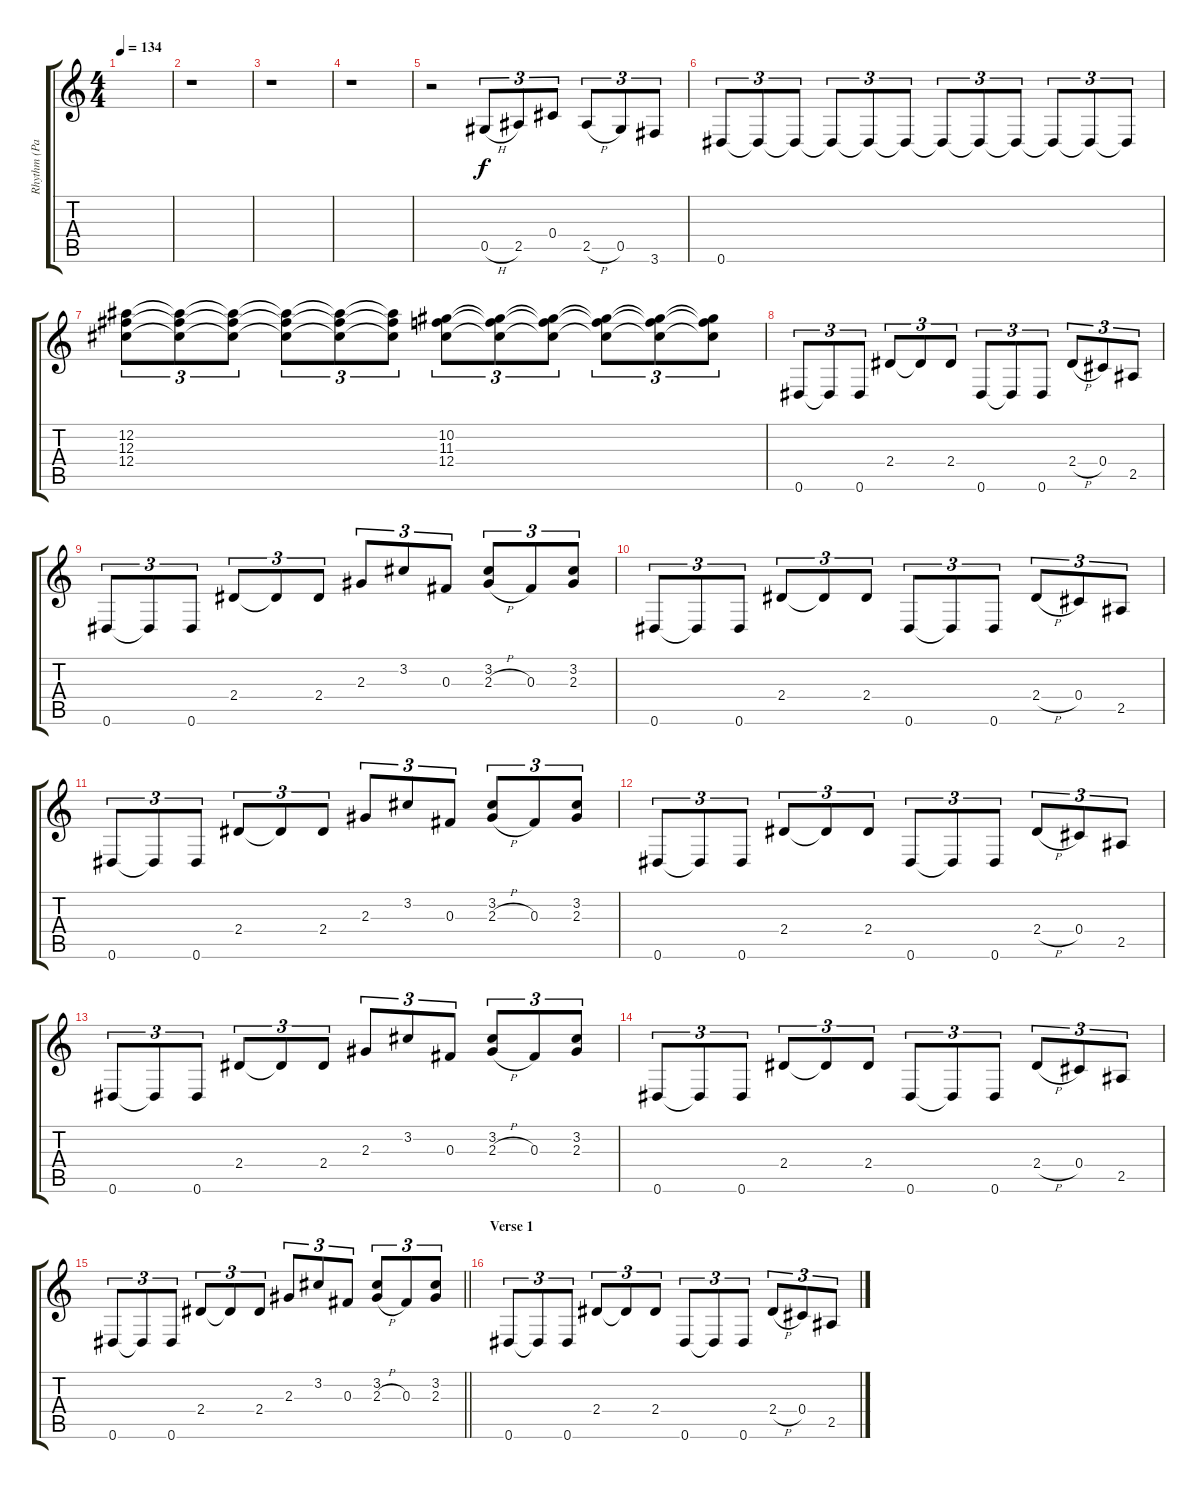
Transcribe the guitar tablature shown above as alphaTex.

\track ("Rhythm (Paul Stanley)" "Rhythm (Pa") {instrument distortionguitar}
\staff {score tabs}
\tuning (Eb4 Bb3 Gb3 Db3 Ab2 Eb2) {hide}
\ts (4 4)
\tempo 134
\clef g2
\ks c
|
r.1 |
r.1 |
r.1 |
r.2 0.5{h}.8{tu (3 2)} 2.5.8{tu (3 2)} 0.4.8{tu (3 2)} 2.5{h}.8{tu (3 2)} 0.5.8{tu (3 2)} 3.6.8{tu (3 2)} |
0.6.8{tu (3 2)} 0.6{t}.8{tu (3 2)} 0.6{t}.8{tu (3 2)} 0.6{t}.8{tu (3 2)} 0.6{t}.8{tu (3 2)} 0.6{t}.8{tu (3 2)} 0.6{t}.8{tu (3 2)} 0.6{t}.8{tu (3 2)} 0.6{t}.8{tu (3 2)} 0.6{t}.8{tu (3 2)} 0.6{t}.8{tu (3 2)} 0.6{t}.8{tu (3 2)} |
(12.2 12.3 12.4).8{tu (3 2)} (12.2{t} 12.3{t} 12.4{t}).8{tu (3 2)} (12.2{t} 12.3{t} 12.4{t}).8{tu (3 2)} (12.2{t} 12.3{t} 12.4{t}).8{tu (3 2)} (12.2{t} 12.3{t} 12.4{t}).8{tu (3 2)} (12.2{t} 12.3{t} 12.4{t}).8{tu (3 2)} (10.2 11.3 12.4).8{tu (3 2)} (10.2{t} 11.3{t} 12.4{t}).8{tu (3 2)} (10.2{t} 11.3{t} 12.4{t}).8{tu (3 2)} (10.2{t} 11.3{t} 12.4{t}).8{tu (3 2)} (10.2{t} 11.3{t} 12.4{t}).8{tu (3 2)} (10.2{t} 11.3{t} 12.4{t}).8{tu (3 2)} |
0.6.8{tu (3 2)} 0.6{t}.8{tu (3 2)} 0.6.8{tu (3 2)} 2.4.8{tu (3 2)} 2.4{t}.8{tu (3 2)} 2.4.8{tu (3 2)} 0.6.8{tu (3 2)} 0.6{t}.8{tu (3 2)} 0.6.8{tu (3 2)} 2.4{h}.8{tu (3 2)} 0.4.8{tu (3 2)} 2.5.8{tu (3 2)} |
0.6.8{tu (3 2)} 0.6{t}.8{tu (3 2)} 0.6.8{tu (3 2)} 2.4.8{tu (3 2)} 2.4{t}.8{tu (3 2)} 2.4.8{tu (3 2)} 2.3.8{tu (3 2)} 3.2.8{tu (3 2)} 0.3.8{tu (3 2)} (3.2 2.3{h}).8{tu (3 2)} 0.3.8{tu (3 2)} (3.2 2.3).8{tu (3 2)} |
0.6.8{tu (3 2)} 0.6{t}.8{tu (3 2)} 0.6.8{tu (3 2)} 2.4.8{tu (3 2)} 2.4{t}.8{tu (3 2)} 2.4.8{tu (3 2)} 0.6.8{tu (3 2)} 0.6{t}.8{tu (3 2)} 0.6.8{tu (3 2)} 2.4{h}.8{tu (3 2)} 0.4.8{tu (3 2)} 2.5.8{tu (3 2)} |
0.6.8{tu (3 2)} 0.6{t}.8{tu (3 2)} 0.6.8{tu (3 2)} 2.4.8{tu (3 2)} 2.4{t}.8{tu (3 2)} 2.4.8{tu (3 2)} 2.3.8{tu (3 2)} 3.2.8{tu (3 2)} 0.3.8{tu (3 2)} (3.2 2.3{h}).8{tu (3 2)} 0.3.8{tu (3 2)} (3.2 2.3).8{tu (3 2)} |
0.6.8{tu (3 2)} 0.6{t}.8{tu (3 2)} 0.6.8{tu (3 2)} 2.4.8{tu (3 2)} 2.4{t}.8{tu (3 2)} 2.4.8{tu (3 2)} 0.6.8{tu (3 2)} 0.6{t}.8{tu (3 2)} 0.6.8{tu (3 2)} 2.4{h}.8{tu (3 2)} 0.4.8{tu (3 2)} 2.5.8{tu (3 2)} |
0.6.8{tu (3 2)} 0.6{t}.8{tu (3 2)} 0.6.8{tu (3 2)} 2.4.8{tu (3 2)} 2.4{t}.8{tu (3 2)} 2.4.8{tu (3 2)} 2.3.8{tu (3 2)} 3.2.8{tu (3 2)} 0.3.8{tu (3 2)} (3.2 2.3{h}).8{tu (3 2)} 0.3.8{tu (3 2)} (3.2 2.3).8{tu (3 2)} |
0.6.8{tu (3 2)} 0.6{t}.8{tu (3 2)} 0.6.8{tu (3 2)} 2.4.8{tu (3 2)} 2.4{t}.8{tu (3 2)} 2.4.8{tu (3 2)} 0.6.8{tu (3 2)} 0.6{t}.8{tu (3 2)} 0.6.8{tu (3 2)} 2.4{h}.8{tu (3 2)} 0.4.8{tu (3 2)} 2.5.8{tu (3 2)} |
\barLineRight lightlight
0.6.8{tu (3 2)} 0.6{t}.8{tu (3 2)} 0.6.8{tu (3 2)} 2.4.8{tu (3 2)} 2.4{t}.8{tu (3 2)} 2.4.8{tu (3 2)} 2.3.8{tu (3 2)} 3.2.8{tu (3 2)} 0.3.8{tu (3 2)} (3.2 2.3{h}).8{tu (3 2)} 0.3.8{tu (3 2)} (3.2 2.3).8{tu (3 2)} |
\section ("" "Verse 1")
0.6.8{tu (3 2)} 0.6{t}.8{tu (3 2)} 0.6.8{tu (3 2)} 2.4.8{tu (3 2)} 2.4{t}.8{tu (3 2)} 2.4.8{tu (3 2)} 0.6.8{tu (3 2)} 0.6{t}.8{tu (3 2)} 0.6.8{tu (3 2)} 2.4{h}.8{tu (3 2)} 0.4.8{tu (3 2)} 2.5.8{tu (3 2)}
